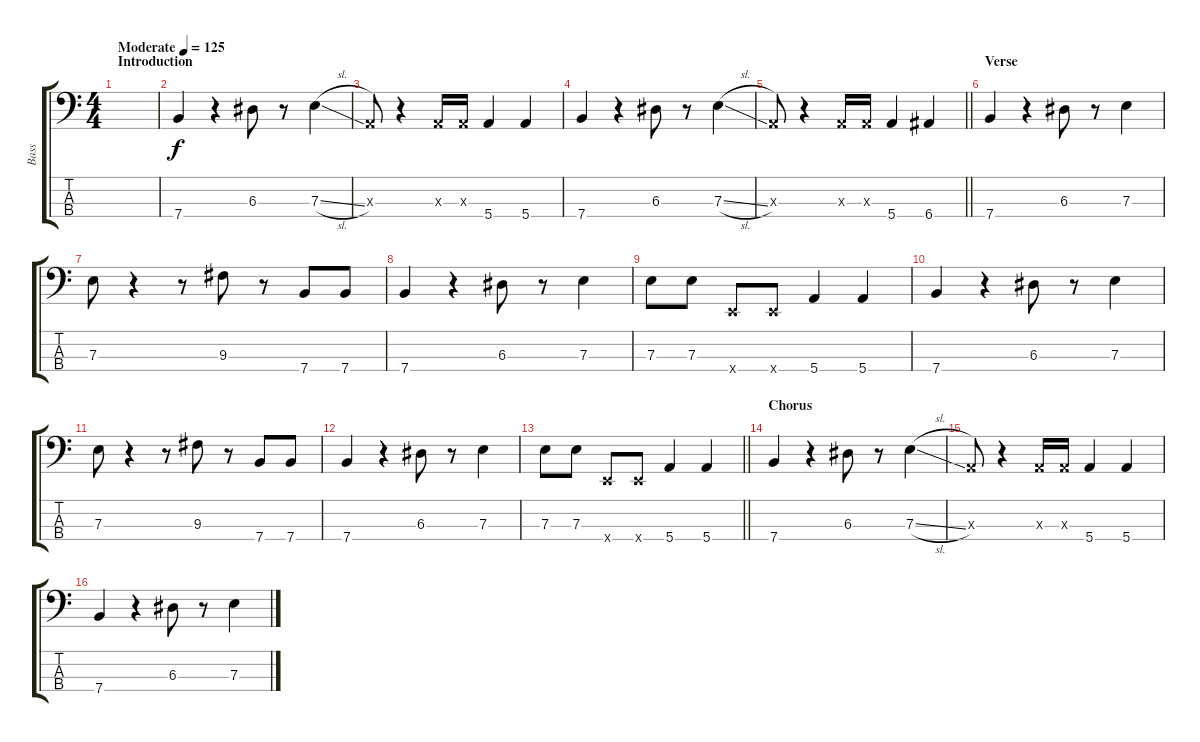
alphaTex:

\track ("Bass" "Bass") {instrument electricbassfinger}
\staff {score tabs}
\tuning (G2 D2 A1 E1) {hide}
\ts (4 4)
\section ("" "Introduction")
\tempo (125 "Moderate")
\clef f4
\ks c
|
7.4.4 r.4 6.3.8 r.8 7.3{sl}.4 |
0.3{x}.8 r.4 0.3{x}.16 0.3{x}.16 5.4.4 5.4.4 |
7.4.4 r.4 6.3.8 r.8 7.3{sl}.4 |
\barLineRight lightlight
0.3{x}.8 r.4 0.3{x}.16 0.3{x}.16 5.4.4 6.4.4 |
\section ("" "Verse")
7.4.4 r.4 6.3.8 r.8 7.3.4 |
7.3.8 r.4 r.8 9.3.8 r.8 7.4.8 7.4.8 |
7.4.4 r.4 6.3.8 r.8 7.3.4 |
7.3.8 7.3.8 0.4{x}.8 0.4{x}.8 5.4.4 5.4.4 |
7.4.4 r.4 6.3.8 r.8 7.3.4 |
7.3.8 r.4 r.8 9.3.8 r.8 7.4.8 7.4.8 |
7.4.4 r.4 6.3.8 r.8 7.3.4 |
\barLineRight lightlight
7.3.8 7.3.8 0.4{x}.8 0.4{x}.8 5.4.4 5.4.4 |
\section ("" "Chorus")
7.4.4 r.4 6.3.8 r.8 7.3{sl}.4 |
0.3{x}.8 r.4 0.3{x}.16 0.3{x}.16 5.4.4 5.4.4 |
7.4.4 r.4 6.3.8 r.8 7.3{sl}.4
